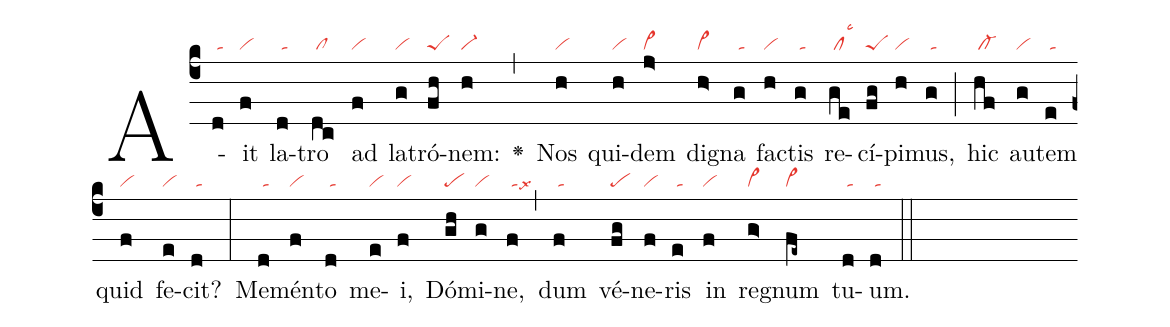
nabc-lines:1;
%%
(c4) A(d|/ta)it(f|vi) la(d|/ta)tro(dc|/cl) ad(f|vi) la(g|vi)tró(fh|peS)nem:(h|vi-) <v>\greheightstar</v>(,)
Nos(h|vi) qui(h|vi)dem(j>|vi>) di(h>|vi>)gna(g|/ta) fa(h|vi)ctis(g|/ta) re(ge|/cllsc3)cí(fg|peS)pi(h|vi)mus,(g|/ta) (;)
hic(hf|/cl-) au(g|vi)tem(e|/ta) quid(f|vi) fe(e|vi)cit?(d|/ta) (:)
Me(d|/ta)mén(f|vi)to(d|/ta) me(e|vi)i,(f|vi) Dó(gh|pe)mi(g|vi)ne,(f|/talsx6) (,)
dum(f|/ta) vé(fg|pe)ne(f|vi)ris(e|/ta) in(f|vi) re(g>|cl~)gnum(fe~|cl~) tu(d|/ta)um.(d|/ta) (::)
